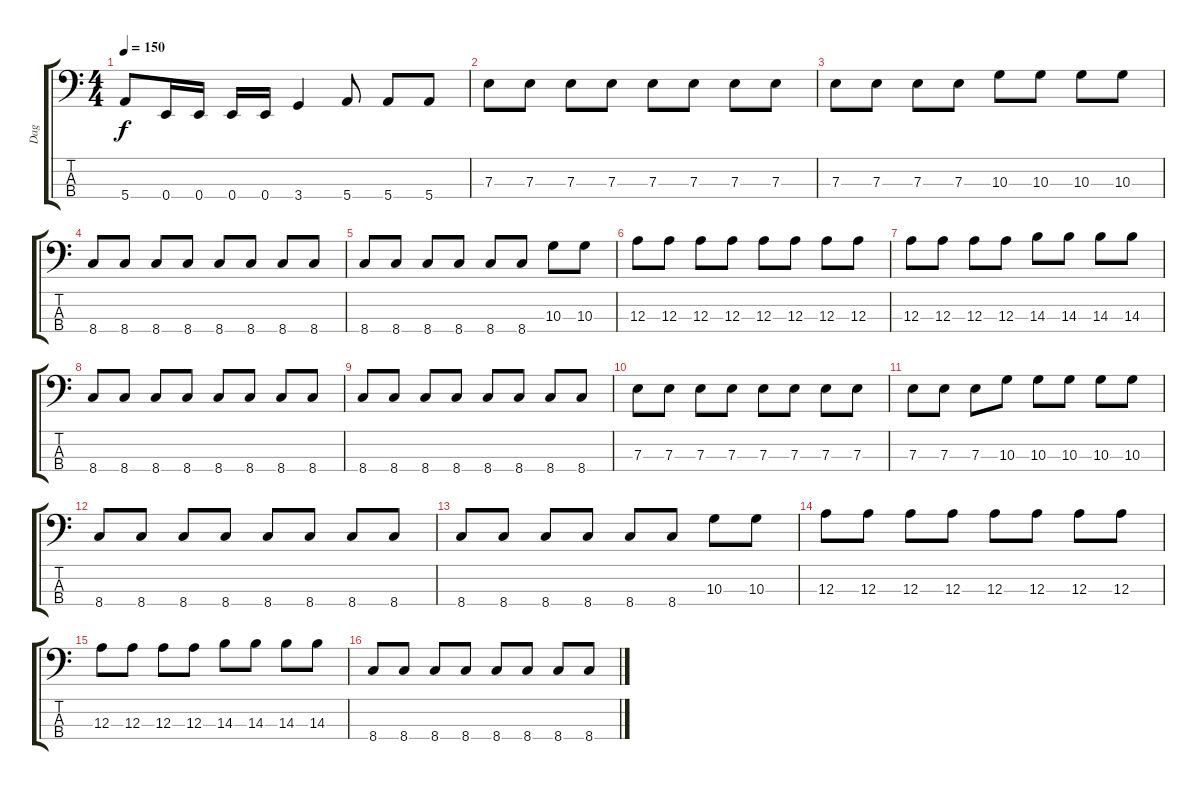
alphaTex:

\track ("Dag" "Dag") {instrument electricbassfinger}
\staff {score tabs}
\tuning (G2 D2 A1 E1) {hide}
\ts (4 4)
\tempo 150
\clef f4
\ks c
5.4.8{dy f} 0.4.16 0.4.16 0.4.16 0.4.16 3.4.4 5.4.8 5.4.8 5.4.8 |
7.3.8 7.3.8 7.3.8 7.3.8 7.3.8 7.3.8 7.3.8 7.3.8 |
7.3.8 7.3.8 7.3.8 7.3.8 10.3.8 10.3.8 10.3.8 10.3.8 |
8.4.8 8.4.8 8.4.8 8.4.8 8.4.8 8.4.8 8.4.8 8.4.8 |
8.4.8 8.4.8 8.4.8 8.4.8 8.4.8 8.4.8 10.3.8 10.3.8 |
12.3.8 12.3.8 12.3.8 12.3.8 12.3.8 12.3.8 12.3.8 12.3.8 |
12.3.8 12.3.8 12.3.8 12.3.8 14.3.8 14.3.8 14.3.8 14.3.8 |
8.4.8 8.4.8 8.4.8 8.4.8 8.4.8 8.4.8 8.4.8 8.4.8 |
8.4.8 8.4.8 8.4.8 8.4.8 8.4.8 8.4.8 8.4.8 8.4.8 |
7.3.8 7.3.8 7.3.8 7.3.8 7.3.8 7.3.8 7.3.8 7.3.8 |
7.3.8 7.3.8 7.3.8 10.3.8 10.3.8 10.3.8 10.3.8 10.3.8 |
8.4.8 8.4.8 8.4.8 8.4.8 8.4.8 8.4.8 8.4.8 8.4.8 |
8.4.8 8.4.8 8.4.8 8.4.8 8.4.8 8.4.8 10.3.8 10.3.8 |
12.3.8 12.3.8 12.3.8 12.3.8 12.3.8 12.3.8 12.3.8 12.3.8 |
12.3.8 12.3.8 12.3.8 12.3.8 14.3.8 14.3.8 14.3.8 14.3.8 |
8.4.8 8.4.8 8.4.8 8.4.8 8.4.8 8.4.8 8.4.8 8.4.8
